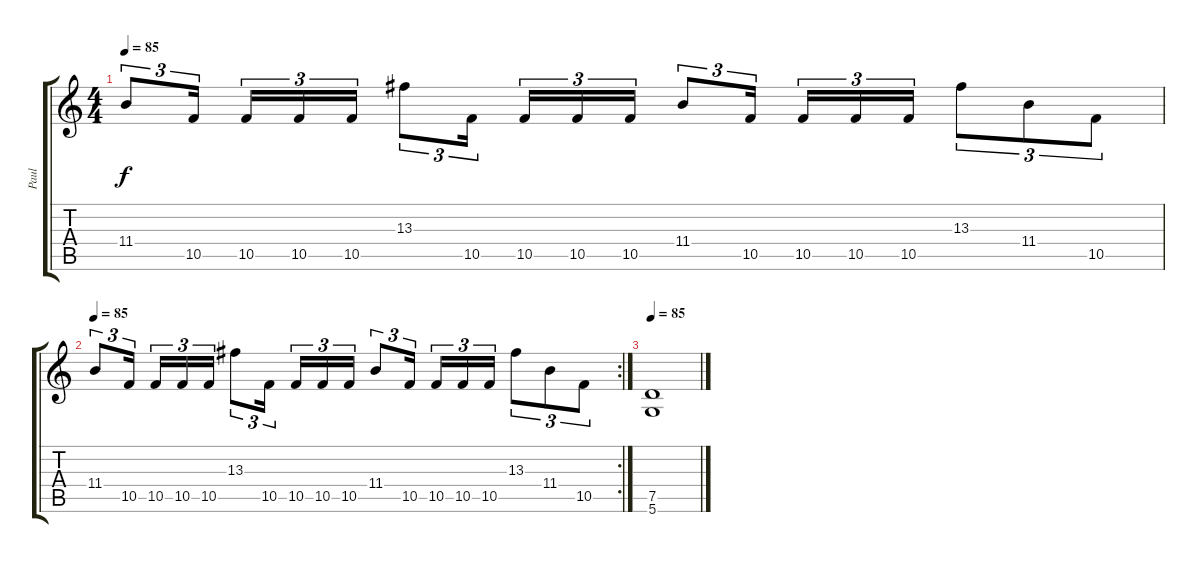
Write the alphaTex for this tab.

\track ("Paul" "Paul") {instrument distortionguitar}
\staff {score tabs}
\tuning (D4 A3 F3 C3 G2 D2) {hide}
\ts (4 4)
\tempo 85
\clef g2
\ks c
11.4.8{tu (3 2) dy f} 10.5.16{tu (3 2)} 10.5.16{tu (3 2)} 10.5.16{tu (3 2)} 10.5.16{tu (3 2)} 13.3.8{tu (3 2)} 10.5.16{tu (3 2)} 10.5.16{tu (3 2)} 10.5.16{tu (3 2)} 10.5.16{tu (3 2)} 11.4.8{tu (3 2)} 10.5.16{tu (3 2)} 10.5.16{tu (3 2)} 10.5.16{tu (3 2)} 10.5.16{tu (3 2)} 13.3.8{tu (3 2)} 11.4.8{tu (3 2)} 10.5.8{tu (3 2)} |
\rc 2
\tempo 85
11.4.8{tu (3 2)} 10.5.16{tu (3 2)} 10.5.16{tu (3 2)} 10.5.16{tu (3 2)} 10.5.16{tu (3 2)} 13.3.8{tu (3 2)} 10.5.16{tu (3 2)} 10.5.16{tu (3 2)} 10.5.16{tu (3 2)} 10.5.16{tu (3 2)} 11.4.8{tu (3 2)} 10.5.16{tu (3 2)} 10.5.16{tu (3 2)} 10.5.16{tu (3 2)} 10.5.16{tu (3 2)} 13.3.8{tu (3 2)} 11.4.8{tu (3 2)} 10.5.8{tu (3 2)} |
\tempo 85
(7.5 5.6).1
